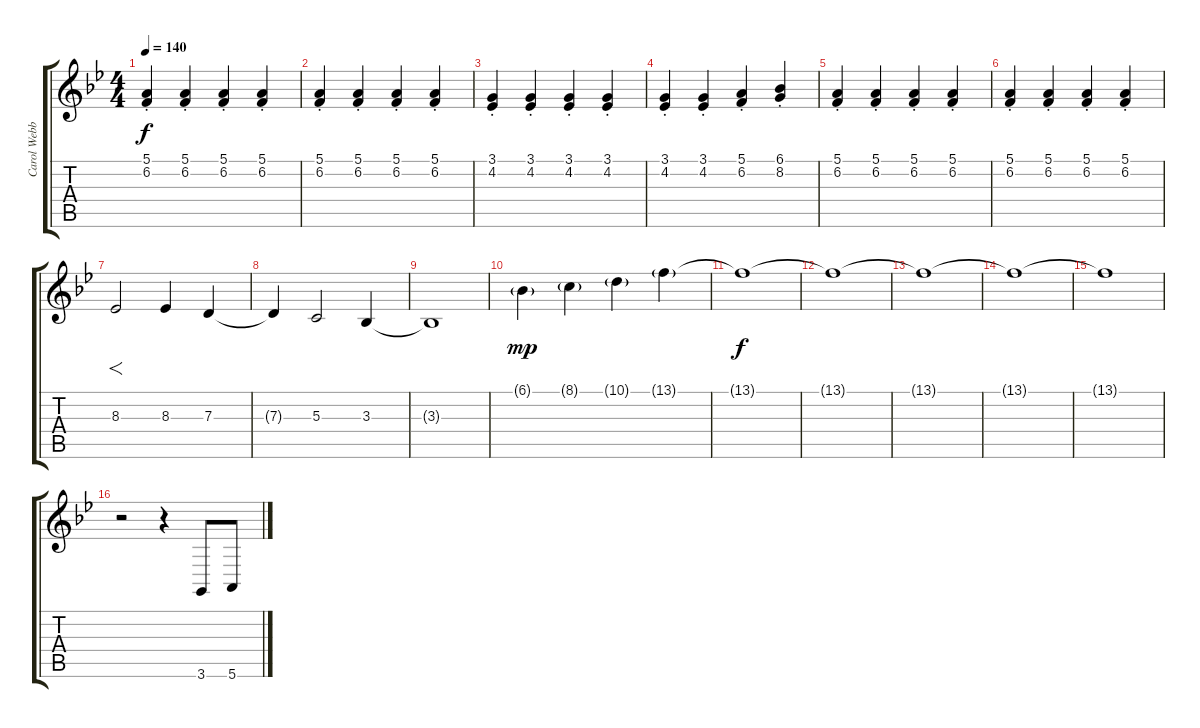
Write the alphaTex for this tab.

\track ("Carol Webb - 2nd Violin" "Carol Webb") {instrument stringensemble1}
\staff {score tabs}
\tuning (E4 B3 G3 D3 A2 E2) {hide}
\ts (4 4)
\tempo 140
\clef g2
\ks bb
(5.1{st} 6.2{st}).4{dy f} (5.1{st} 6.2{st}).4 (5.1{st} 6.2{st}).4 (5.1{st} 6.2{st}).4 |
(5.1{st} 6.2{st}).4 (5.1{st} 6.2{st}).4 (5.1{st} 6.2{st}).4 (5.1{st} 6.2{st}).4 |
(3.1{st} 4.2{st}).4 (3.1{st} 4.2{st}).4 (3.1{st} 4.2{st}).4 (3.1{st} 4.2{st}).4 |
(3.1{st} 4.2{st}).4 (3.1{st} 4.2{st}).4 (5.1 6.2{st}).4 (6.1 8.2{st}).4 |
(5.1{st} 6.2{st}).4 (5.1{st} 6.2{st}).4 (5.1{st} 6.2{st}).4 (5.1{st} 6.2{st}).4 |
(5.1{st} 6.2{st}).4 (5.1{st} 6.2{st}).4 (5.1{st} 6.2{st}).4 (5.1{st} 6.2{st}).4 |
8.3.2{f} 8.3.4 7.3.4 |
7.3{t}.4 5.3.2 3.3.4 |
3.3{t}.1 |
6.1{g}.4{dy mp volume 7} 8.1{g}.4 10.1{g}.4 13.1{g}.4 |
13.1{t}.1{dy f} |
13.1{t}.1{volume 1} |
13.1{t}.1 |
13.1{t}.1 |
13.1{t}.1 |
r.2 r.4{volume 12} 3.6.8 5.6.8
